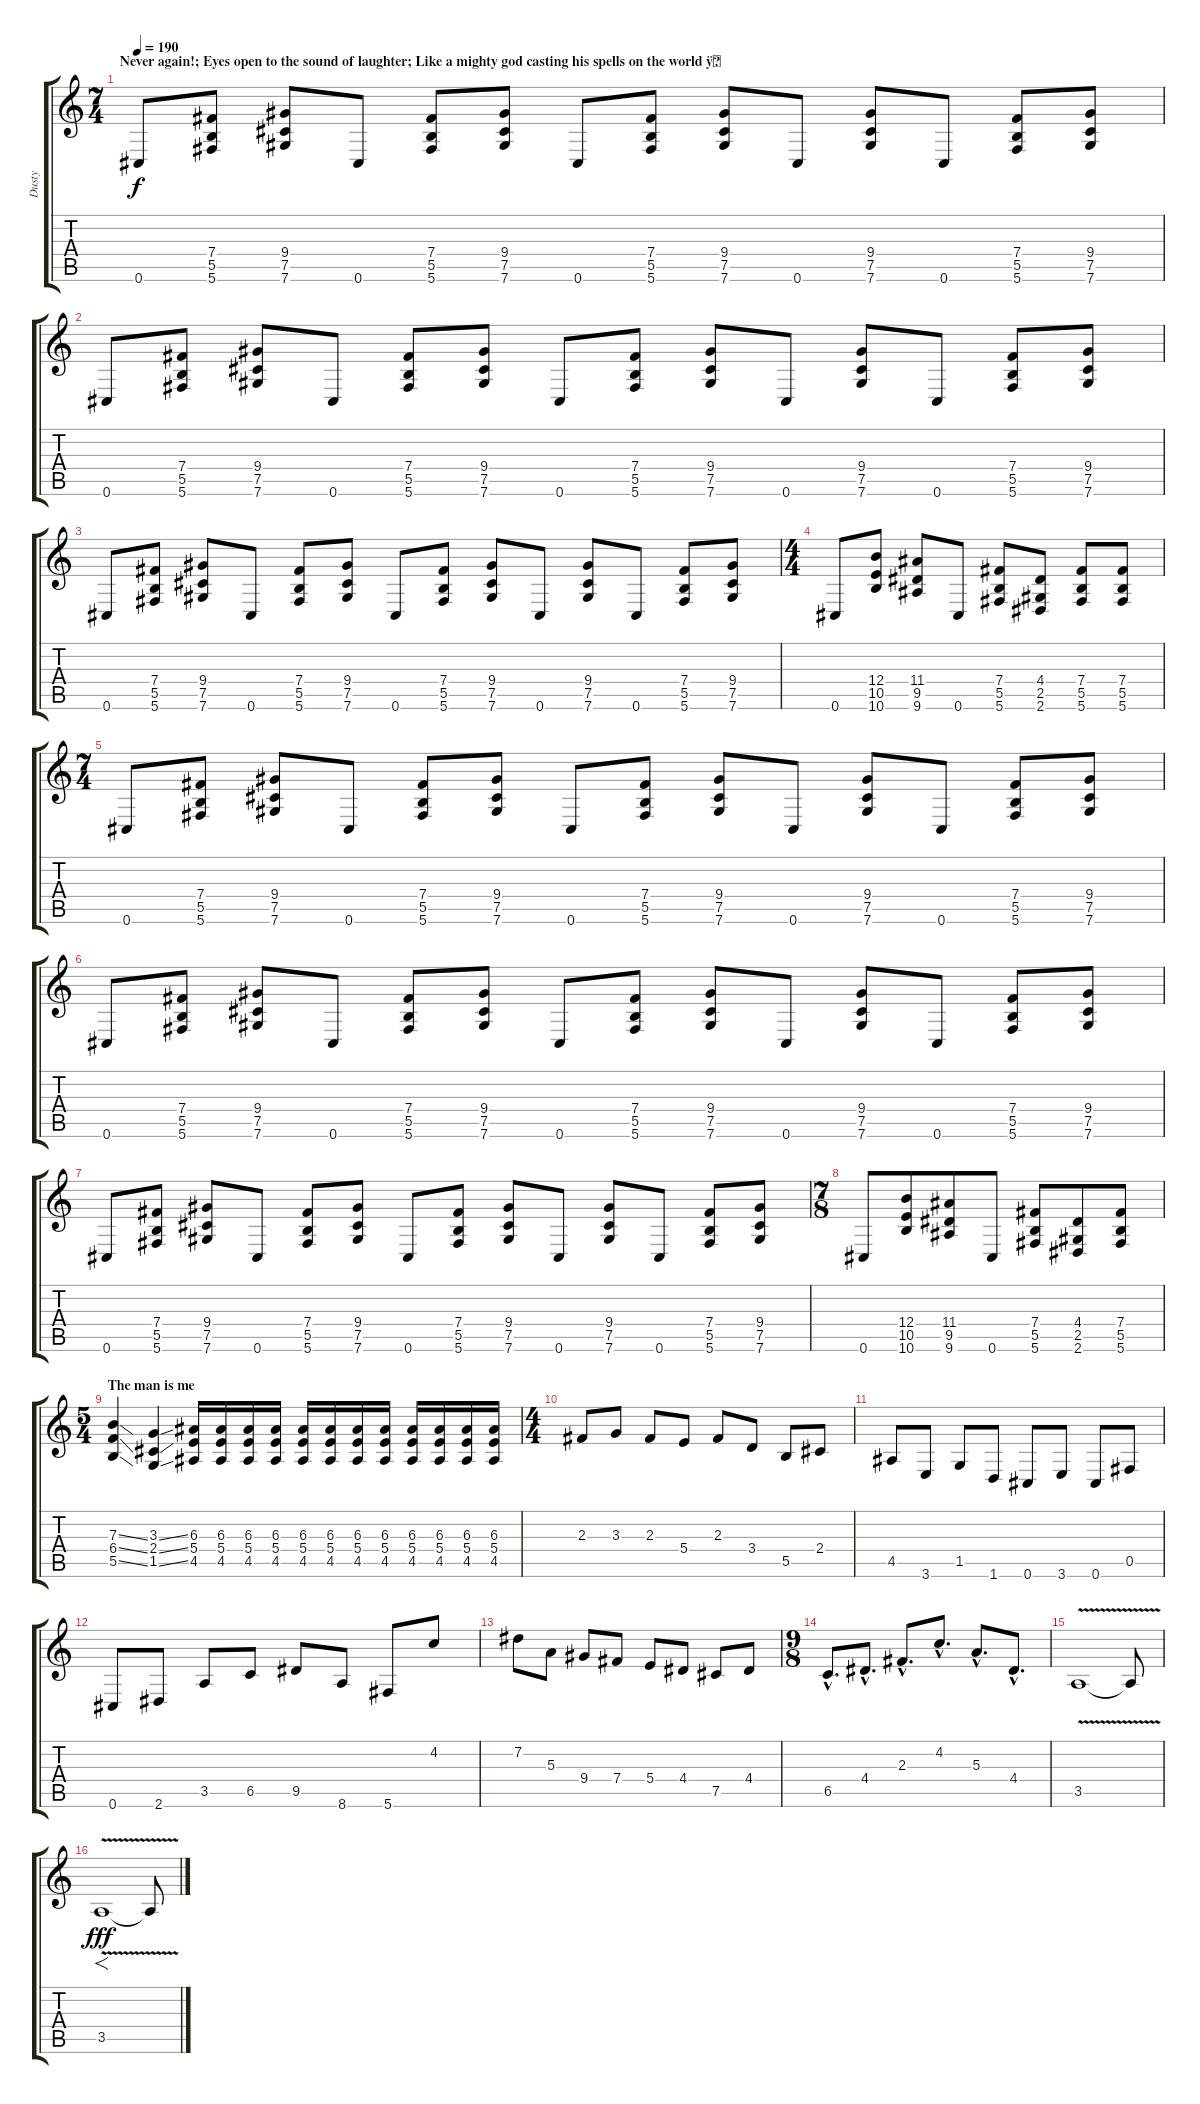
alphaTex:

\track ("Dusty" "Dusty") {instrument distortionguitar}
\staff {score tabs}
\tuning (Db4 Ab3 E3 B2 Gb2 Db2) {hide}
\ts (7 4)
\section ("" "Never again!; Eyes open to the sound of laughter; Like a mighty god casting his spells on the world ÿ\u0000\u0000\u0000\u0014")
\tempo 190
\clef g2
\ks c
0.6.8{dy f} (7.4 5.5 5.6).8 (9.4 7.5 7.6).8 0.6.8 (7.4 5.5 5.6).8 (9.4 7.5 7.6).8 0.6.8 (7.4 5.5 5.6).8 (9.4 7.5 7.6).8 0.6.8 (9.4 7.5 7.6).8 0.6.8 (7.4 5.5 5.6).8 (9.4 7.5 7.6).8 |
0.6.8 (7.4 5.5 5.6).8 (9.4 7.5 7.6).8 0.6.8 (7.4 5.5 5.6).8 (9.4 7.5 7.6).8 0.6.8 (7.4 5.5 5.6).8 (9.4 7.5 7.6).8 0.6.8 (9.4 7.5 7.6).8 0.6.8 (7.4 5.5 5.6).8 (9.4 7.5 7.6).8 |
0.6.8 (7.4 5.5 5.6).8 (9.4 7.5 7.6).8 0.6.8 (7.4 5.5 5.6).8 (9.4 7.5 7.6).8 0.6.8 (7.4 5.5 5.6).8 (9.4 7.5 7.6).8 0.6.8 (9.4 7.5 7.6).8 0.6.8 (7.4 5.5 5.6).8 (9.4 7.5 7.6).8 |
\ts (4 4)
0.6.8 (12.4 10.5 10.6).8 (11.4 9.5 9.6).8 0.6.8 (7.4 5.5 5.6).8 (4.4 2.5 2.6).8 (7.4 5.5 5.6).8 (7.4 5.5 5.6).8 |
\ts (7 4)
0.6.8 (7.4 5.5 5.6).8 (9.4 7.5 7.6).8 0.6.8 (7.4 5.5 5.6).8 (9.4 7.5 7.6).8 0.6.8 (7.4 5.5 5.6).8 (9.4 7.5 7.6).8 0.6.8 (9.4 7.5 7.6).8 0.6.8 (7.4 5.5 5.6).8 (9.4 7.5 7.6).8 |
0.6.8 (7.4 5.5 5.6).8 (9.4 7.5 7.6).8 0.6.8 (7.4 5.5 5.6).8 (9.4 7.5 7.6).8 0.6.8 (7.4 5.5 5.6).8 (9.4 7.5 7.6).8 0.6.8 (9.4 7.5 7.6).8 0.6.8 (7.4 5.5 5.6).8 (9.4 7.5 7.6).8 |
0.6.8 (7.4 5.5 5.6).8 (9.4 7.5 7.6).8 0.6.8 (7.4 5.5 5.6).8 (9.4 7.5 7.6).8 0.6.8 (7.4 5.5 5.6).8 (9.4 7.5 7.6).8 0.6.8 (9.4 7.5 7.6).8 0.6.8 (7.4 5.5 5.6).8 (9.4 7.5 7.6).8 |
\ts (7 8)
0.6.8 (12.4 10.5 10.6).8 (11.4 9.5 9.6).8 0.6.8 (7.4 5.5 5.6).8 (4.4 2.5 2.6).8 (7.4 5.5 5.6).8 |
\ts (5 4)
\section ("" "The man is me")
(7.3{ss} 6.4{ss} 5.5{ss}).4 (3.3{ss} 2.4{ss} 1.5{ss}).4 (6.3 5.4 4.5).16 (6.3 5.4 4.5).16 (6.3 5.4 4.5).16 (6.3 5.4 4.5).16 (6.3 5.4 4.5).16 (6.3 5.4 4.5).16 (6.3 5.4 4.5).16 (6.3 5.4 4.5).16 (6.3 5.4 4.5).16 (6.3 5.4 4.5).16 (6.3 5.4 4.5).16 (6.3 5.4 4.5).16 |
\ts (4 4)
2.3.8 3.3.8 2.3.8 5.4.8 2.3.8 3.4.8 5.5.8 2.4.8 |
4.5.8 3.6.8 1.5.8 1.6.8 0.6.8 3.6.8 0.6.8 0.5.8 |
0.6.8 2.6.8 3.5.8 6.5.8 9.5.8 8.6.8 5.6.8 4.2.8 |
7.2.8 5.3.8 9.4.8 7.4.8 5.4.8 4.4.8 7.5.8 4.4.8 |
\ts (9 8)
6.5{hac}.8{d} 4.4{hac}.8{d} 2.3{hac}.8{d} 4.2{hac}.8{d} 5.3{hac}.8{d} 4.4{hac}.8{d} |
3.5{v}.1 3.5{t}.8 |
3.5{v}.1{f dy fff} 3.5{t}.8
